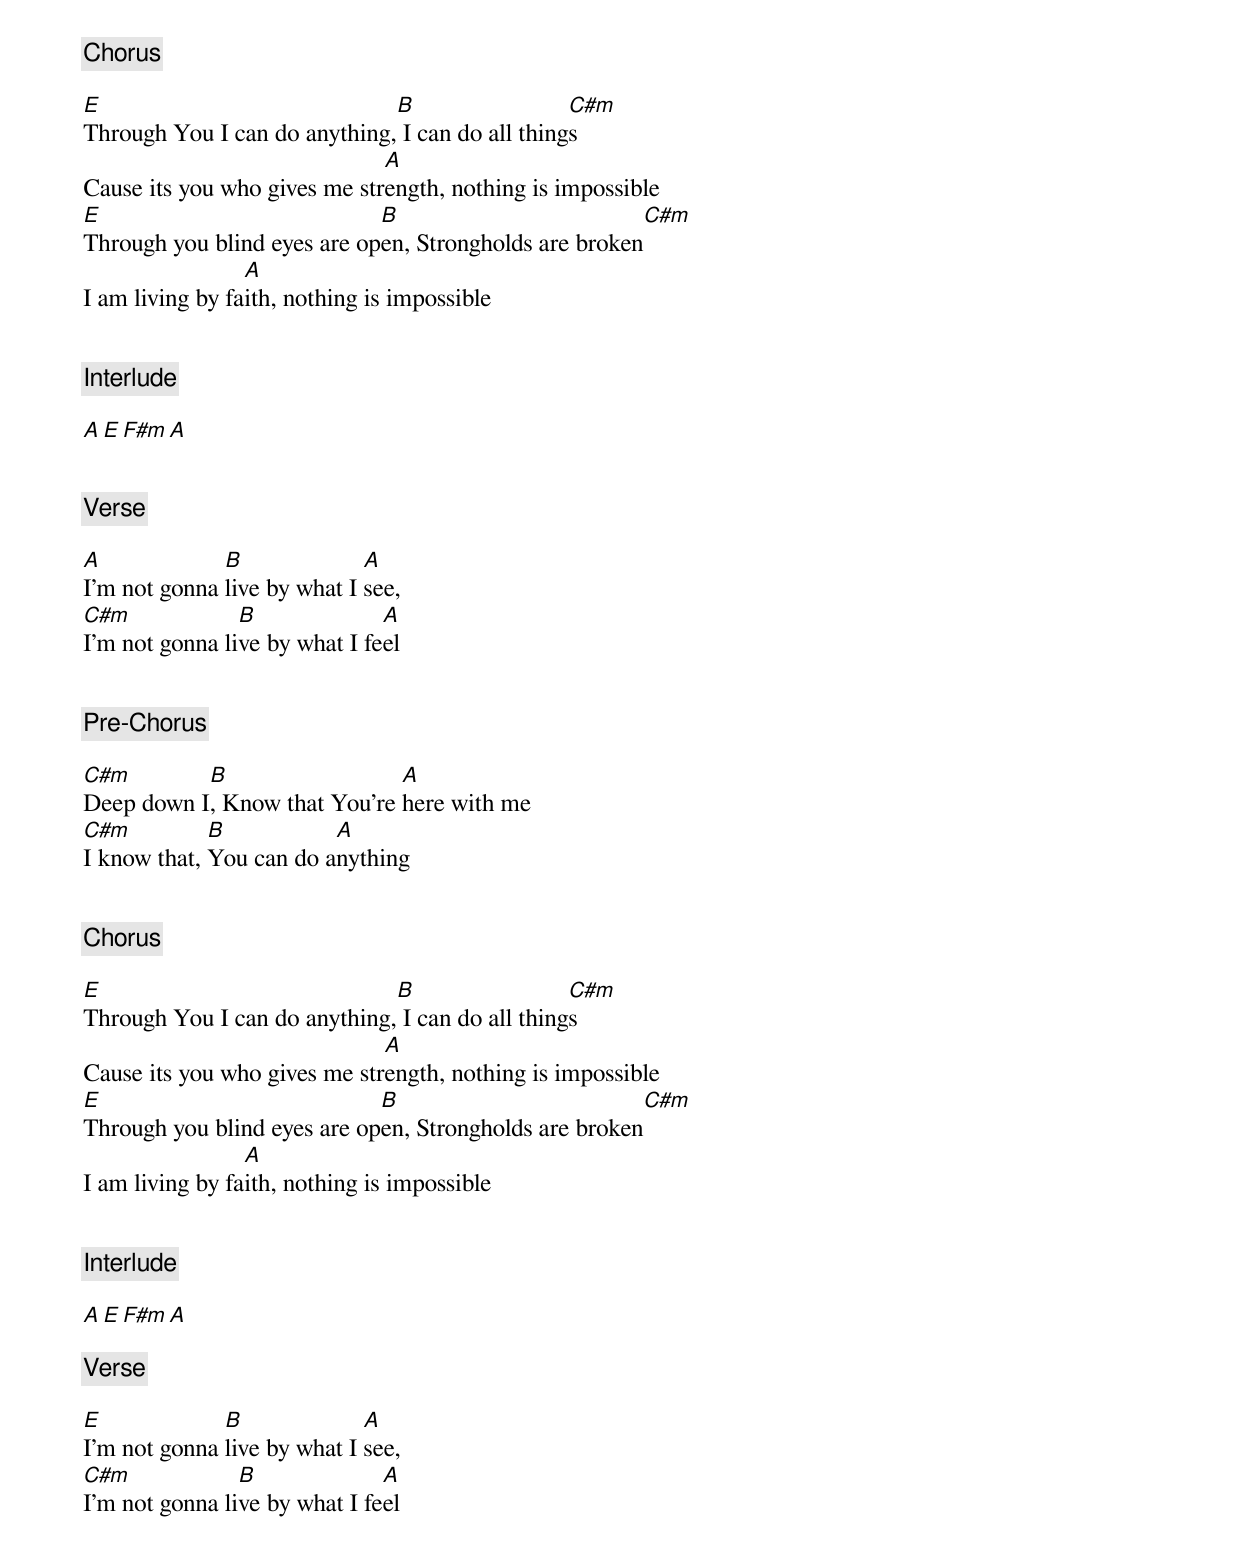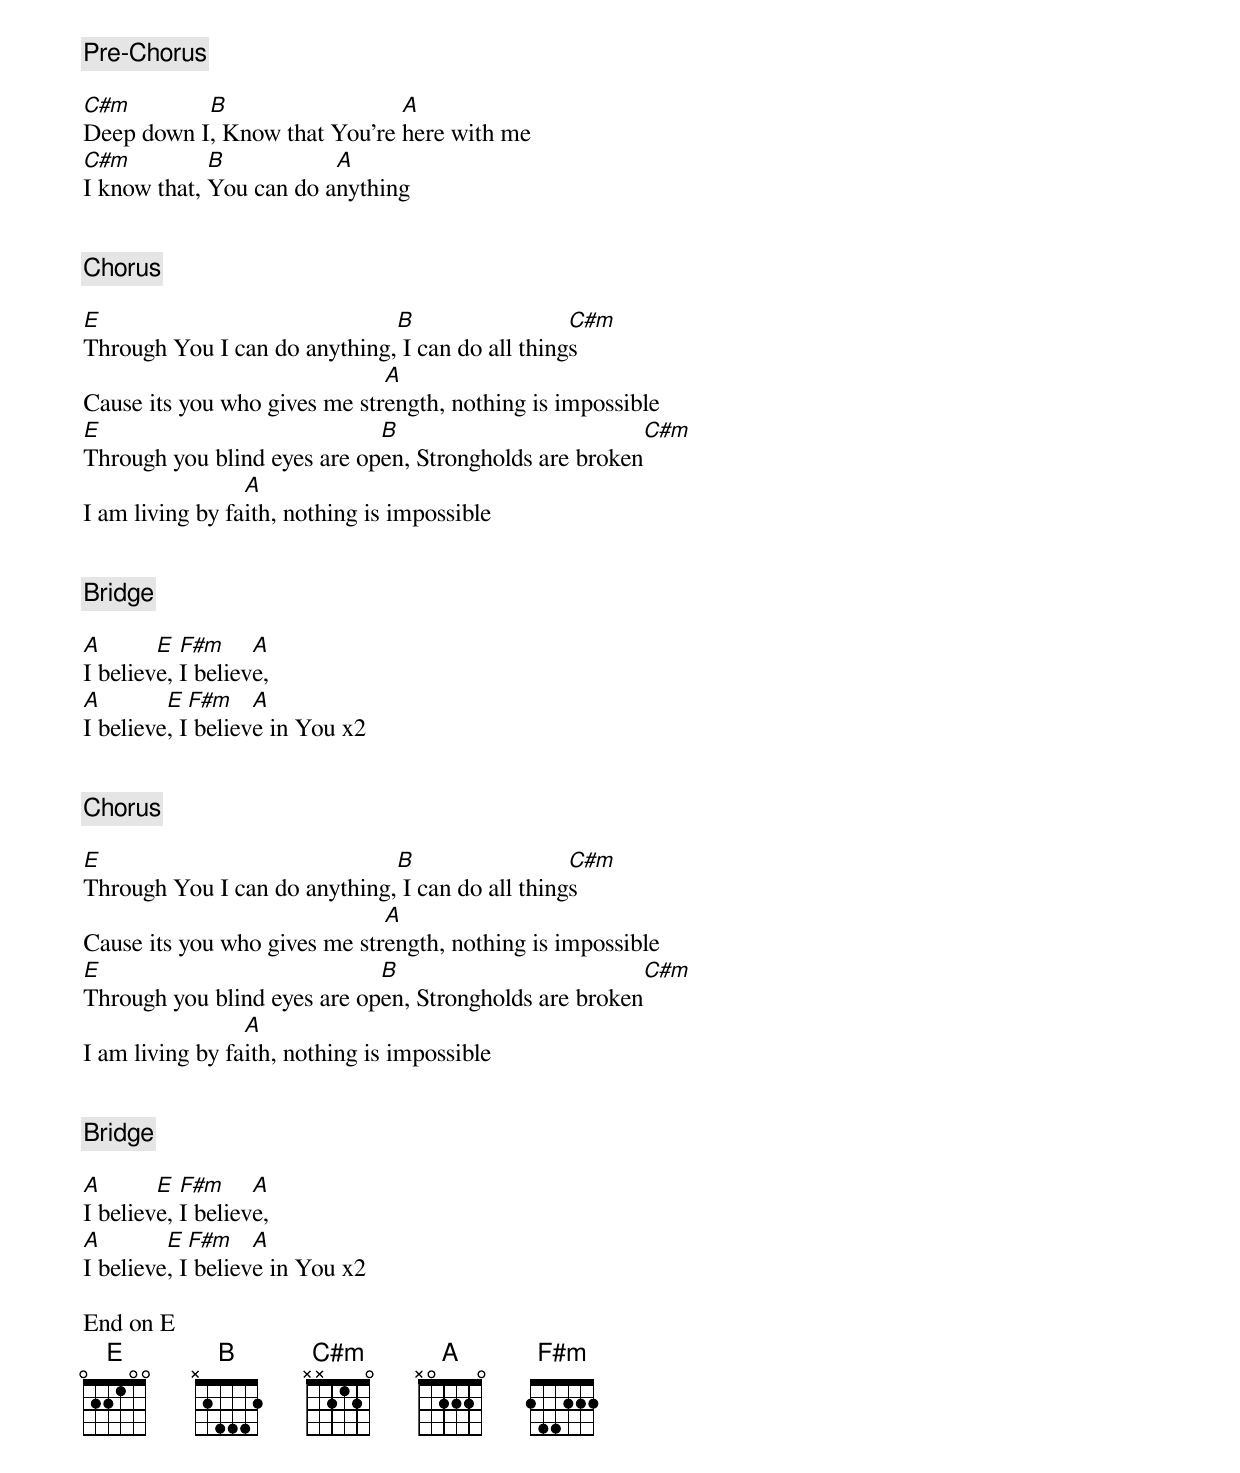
[Chorus]

E                             B                  C#m
Through You I can do anything, I can do all things
                              A
Cause its you who gives me strength, nothing is impossible
E                            B                         C#m
Through you blind eyes are open, Strongholds are broken
                 A
I am living by faith, nothing is impossible


[Interlude]

A E F#m A


[Verse]

A             B              A
I'm not gonna live by what I see,
C#m             B              A
I'm not gonna live by what I feel


[Pre-Chorus]

C#m        B                  A
Deep down I, Know that You're here with me
C#m          B           A
I know that, You can do anything


[Chorus]

E                             B                  C#m
Through You I can do anything, I can do all things
                              A
Cause its you who gives me strength, nothing is impossible
E                            B                         C#m
Through you blind eyes are open, Strongholds are broken
                 A
I am living by faith, nothing is impossible


[Interlude]

A E F#m A

[Verse]

E             B              A
I'm not gonna live by what I see,
C#m             B              A
I'm not gonna live by what I feel

[Pre-Chorus]

C#m        B                  A
Deep down I, Know that You're here with me
C#m          B           A
I know that, You can do anything


[Chorus]

E                             B                  C#m
Through You I can do anything, I can do all things
                              A
Cause its you who gives me strength, nothing is impossible
E                            B                         C#m
Through you blind eyes are open, Strongholds are broken
                 A
I am living by faith, nothing is impossible


[Bridge]

A       E  F#m     A
I believe, I believe,
A        E  F#m    A
I believe, I believe in You x2


[Chorus]

E                             B                  C#m
Through You I can do anything, I can do all things
                              A
Cause its you who gives me strength, nothing is impossible
E                            B                         C#m
Through you blind eyes are open, Strongholds are broken
                 A
I am living by faith, nothing is impossible


[Bridge]

A       E  F#m     A
I believe, I believe,
A        E  F#m    A
I believe, I believe in You x2

End on E
